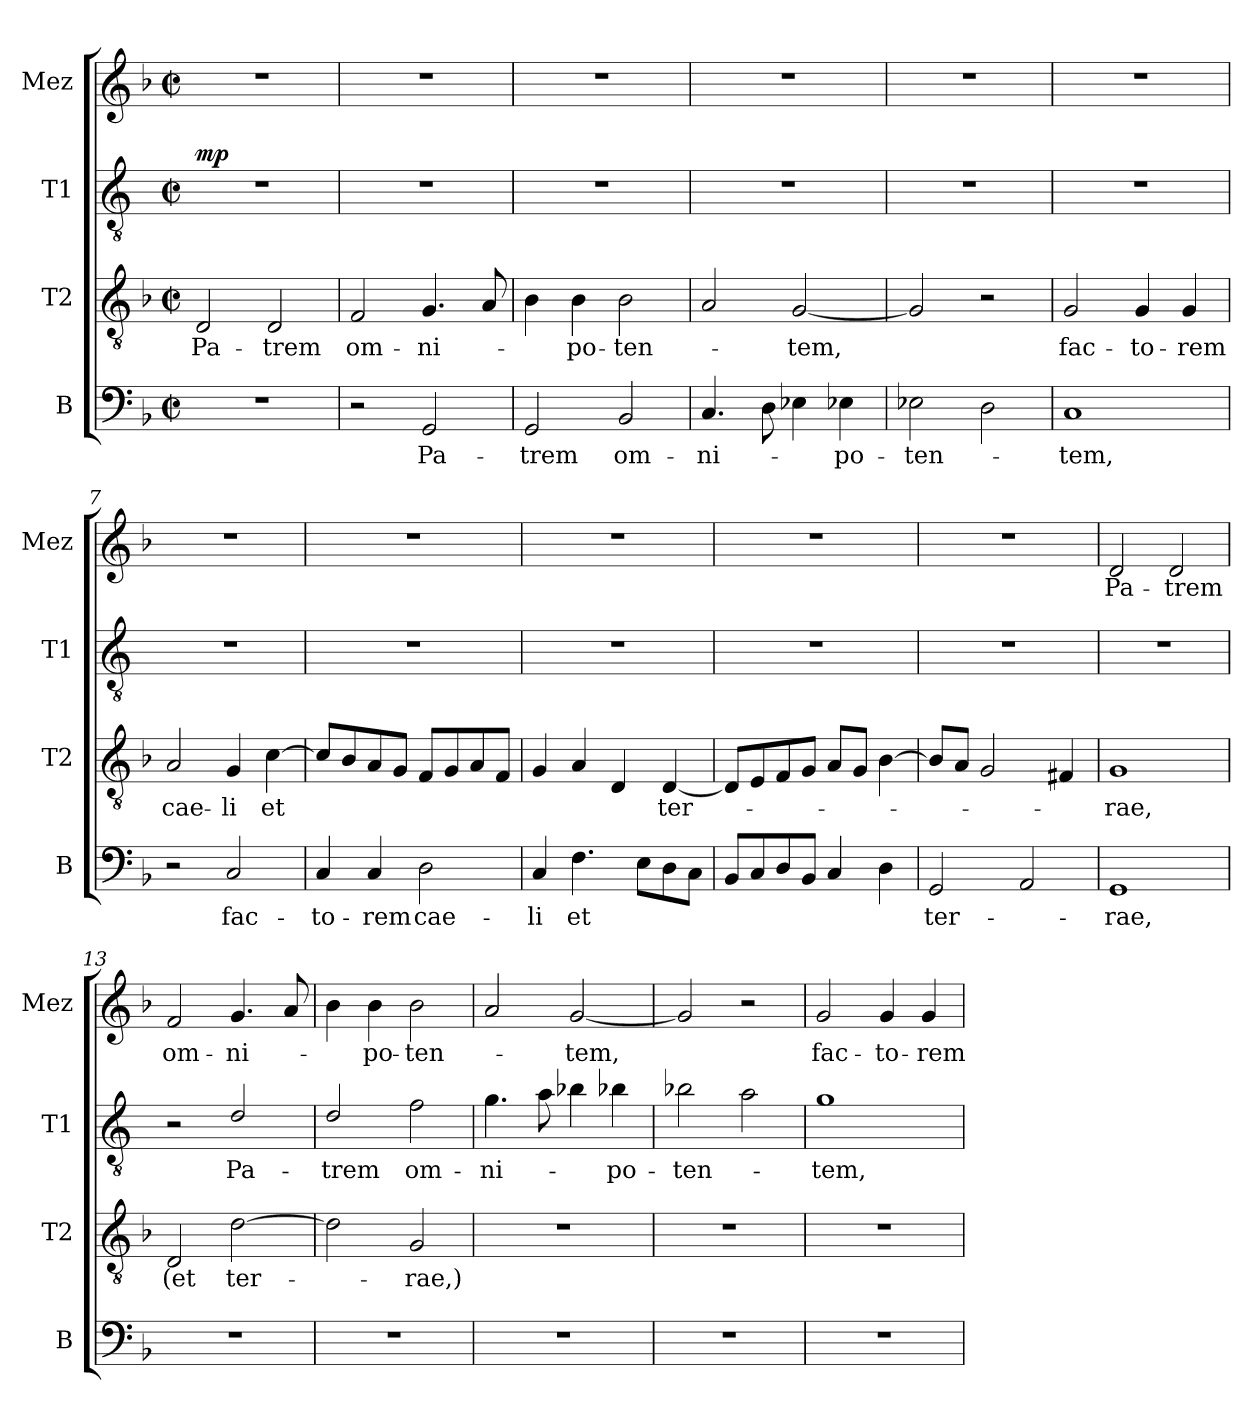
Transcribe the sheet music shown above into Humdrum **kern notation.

**kern	**text	**kern	**text	**kern	**text	**dynam	**kern	**text
*part4	*part4	*part3	*part3	*part2	*part2	*part2	*part1	*part1
*staff4	*staff4	*staff3	*staff3	*staff2	*staff2	*staff2	*staff1	*staff1
*I"B	*	*I"T2	*	*I"T1	*	*	*I"Mez	*
*I'B	*	*I'T2	*	*I'T1	*	*	*I'Mez	*
*clefF4	*	*clefGv2	*	*clefGv2	*	*	*clefG2	*
*	*	*	*	*ITrd4c7	*	*	*	*
*k[b-]	*	*k[b-]	*	*k[b-]	*	*	*k[b-]	*
*M2/2	*	*M2/2	*	*M2/2	*	*	*M2/2	*
*met(c|)	*	*met(c|)	*	*met(c|)	*	*	*met(c|)	*
*MM120	*	*MM120	*	*MM120	*	*	*MM120	*
=1	=1	=1	=1	=1	=1	=1	=1	=1
!	!	!	!LO:LY:b	!	!	!LO:DY:b	!	!
1r	.	2D/	Pa-	1r	.	mp	1r	.
!	!	!	!LO:LY:b	!	!	!	!	!
.	.	2D/	-trem	.	.	.	.	.
=2	=2	=2	=2	=2	=2	=2	=2	=2
!	!	!	!LO:LY:b	!	!	!	!	!
2r	.	2F/	om-	1r	.	.	1r	.
!	!LO:LY:b	!	!LO:LY:b	!	!	!	!	!
2GG/	Pa-	4.G/	-ni-	.	.	.	.	.
.	.	8A/	.	.	.	.	.	.
=3	=3	=3	=3	=3	=3	=3	=3	=3
!	!LO:LY:b	!	!	!	!	!	!	!
2GG/	-trem	4B-\	.	1r	.	.	1r	.
!	!	!	!LO:LY:b	!	!	!	!	!
.	.	4B-\	-po-	.	.	.	.	.
!	!LO:LY:b	!	!LO:LY:b	!	!	!	!	!
2BB-/	om-	2B-\	-ten-	.	.	.	.	.
=4	=4	=4	=4	=4	=4	=4	=4	=4
!	!LO:LY:b	!	!	!	!	!	!	!
4.C/	-ni-	2A/	.	1r	.	.	1r	.
8D\	.	.	.	.	.	.	.	.
!	!	!	!LO:LY:b	!	!	!	!	!
4E-X\	.	[2G/	-tem,	.	.	.	.	.
!	!LO:LY:b	!	!	!	!	!	!	!
4E-X\	-po-	.	.	.	.	.	.	.
=5	=5	=5	=5	=5	=5	=5	=5	=5
!	!LO:LY:b	!	!	!	!	!	!	!
2E-X\	-ten-	2G/]	.	1r	.	.	1r	.
2D\	.	2r	.	.	.	.	.	.
=6	=6	=6	=6	=6	=6	=6	=6	=6
!	!LO:LY:b	!	!LO:LY:b	!	!	!	!	!
1C	-tem,	2G/	fac-	1r	.	.	1r	.
!	!	!	!LO:LY:b	!	!	!	!	!
.	.	4G/	-to-	.	.	.	.	.
!	!	!	!LO:LY:b	!	!	!	!	!
.	.	4G/	-rem	.	.	.	.	.
!!LO:LB:g=z
=7	=7	=7	=7	=7	=7	=7	=7	=7
!	!	!	!LO:LY:b	!	!	!	!	!
2r	.	2A/	cae-	1r	.	.	1r	.
!	!LO:LY:b	!	!LO:LY:b	!	!	!	!	!
2C/	fac-	4G/	-li	.	.	.	.	.
!	!	!	!LO:LY:b	!	!	!	!	!
.	.	[4c\	et	.	.	.	.	.
=8	=8	=8	=8	=8	=8	=8	=8	=8
!	!LO:LY:b	!	!	!	!	!	!	!
4C/	-to-	8c/L]	.	1r	.	.	1r	.
.	.	8B-/	.	.	.	.	.	.
!	!LO:LY:b	!	!	!	!	!	!	!
4C/	-rem	8A/	.	.	.	.	.	.
.	.	8G/J	.	.	.	.	.	.
!	!LO:LY:b	!	!	!	!	!	!	!
2D\	cae-	8F/L	.	.	.	.	.	.
.	.	8G/	.	.	.	.	.	.
.	.	8A/	.	.	.	.	.	.
.	.	8F/J	.	.	.	.	.	.
=9	=9	=9	=9	=9	=9	=9	=9	=9
!	!LO:LY:b	!	!	!	!	!	!	!
4C/	-li	4G/	.	1r	.	.	1r	.
!	!LO:LY:b	!	!	!	!	!	!	!
4.F\	et	4A/	.	.	.	.	.	.
.	.	4D/	.	.	.	.	.	.
8E\L	.	.	.	.	.	.	.	.
!	!	!	!LO:LY:b	!	!	!	!	!
8D\	.	[4D/	ter-	.	.	.	.	.
8C\J	.	.	.	.	.	.	.	.
=10	=10	=10	=10	=10	=10	=10	=10	=10
8BB-/L	.	8D/L]	.	1r	.	.	1r	.
8C/	.	8E/	.	.	.	.	.	.
8D/	.	8F/	.	.	.	.	.	.
8BB-/J	.	8G/J	.	.	.	.	.	.
4C/	.	8A/L	.	.	.	.	.	.
.	.	8G/J	.	.	.	.	.	.
4D\	.	[4B-\	.	.	.	.	.	.
=11	=11	=11	=11	=11	=11	=11	=11	=11
!	!LO:LY:b	!	!	!	!	!	!	!
2GG/	ter-	8B-/L]	.	1r	.	.	1r	.
.	.	8A/J	.	.	.	.	.	.
.	.	2G/	.	.	.	.	.	.
2AA/	.	.	.	.	.	.	.	.
.	.	4F#X/	.	.	.	.	.	.
=12	=12	=12	=12	=12	=12	=12	=12	=12
!	!LO:LY:b	!	!LO:LY:b	!	!	!	!	!LO:LY:b
1GG	-rae,	1G	-rae,	1r	.	.	2d/	Pa-
!	!	!	!	!	!	!	!	!LO:LY:b
.	.	.	.	.	.	.	2d/	-trem
!!LO:PB:g=z
=13	=13	=13	=13	=13	=13	=13	=13	=13
!	!	!	!LO:LY:b	!	!	!	!	!LO:LY:b
1r	.	2D/	(et	2r	.	.	2f/	om-
!	!	!	!LO:LY:b	!	!LO:LY:b	!	!	!LO:LY:b
.	.	[2d\	ter-	2G/	Pa-	.	4.g/	-ni-
.	.	.	.	.	.	.	8a/	.
=14	=14	=14	=14	=14	=14	=14	=14	=14
!	!	!	!	!	!LO:LY:b	!	!	!
1r	.	2d\]	.	2G/	-trem	.	4b-\	.
!	!	!	!	!	!	!	!	!LO:LY:b
.	.	.	.	.	.	.	4b-\	-po-
!	!	!	!LO:LY:b	!	!LO:LY:b	!	!	!LO:LY:b
.	.	2G/	-rae,)	2B-\	om-	.	2b-\	-ten-
=15	=15	=15	=15	=15	=15	=15	=15	=15
!	!	!	!	!	!LO:LY:b	!	!	!
1r	.	1r	.	4.c\	-ni-	.	2a/	.
.	.	.	.	8d\	.	.	.	.
!	!	!	!	!	!	!	!	!LO:LY:b
.	.	.	.	4e-X\	.	.	[2g/	-tem,
!	!	!	!	!	!LO:LY:b	!	!	!
.	.	.	.	4e-X\	-po-	.	.	.
=16	=16	=16	=16	=16	=16	=16	=16	=16
!	!	!	!	!	!LO:LY:b	!	!	!
1r	.	1r	.	2e-X\	-ten-	.	2g/]	.
.	.	.	.	2d\	.	.	2r	.
=17	=17	=17	=17	=17	=17	=17	=17	=17
!	!	!	!	!	!LO:LY:b	!	!	!LO:LY:b
1r	.	1r	.	1c	-tem,	.	2g/	fac-
!	!	!	!	!	!	!	!	!LO:LY:b
.	.	.	.	.	.	.	4g/	-to-
!	!	!	!	!	!	!	!	!LO:LY:b
.	.	.	.	.	.	.	4g/	-rem
=	=	=	=	=	=	=	=	=
*-	*-	*-	*-	*-	*-	*-	*-	*-
